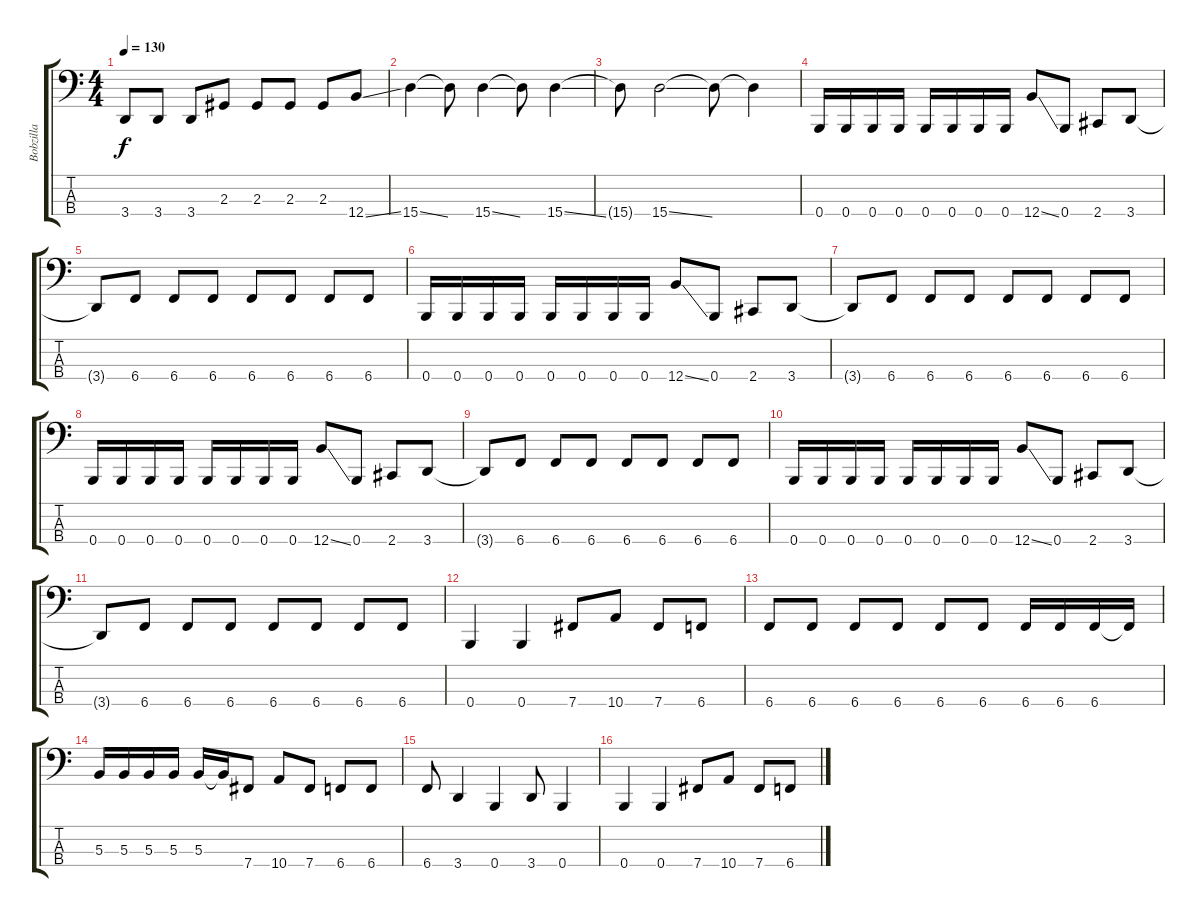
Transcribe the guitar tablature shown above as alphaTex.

\track ("Bobzilla" "Bobzilla") {instrument electricbasspick}
\staff {score tabs}
\tuning (E2 B1 Gb1 B0) {hide}
\ts (4 4)
\tempo 130
\clef f4
\ks c
3.4.8{dy f} 3.4.8 3.4.8 2.3.8 2.3.8 2.3.8 2.3.8 12.4{ss}.8 |
15.4{ss}.4 15.4{t}.8 15.4{ss}.4 15.4{t}.8 15.4{ss}.4 |
15.4{t}.8 15.4{ss}.2 15.4{t}.8 15.4{t}.4 |
0.4.16 0.4.16 0.4.16 0.4.16 0.4.16 0.4.16 0.4.16 0.4.16 12.4{ss}.8 0.4.8 2.4.8 3.4.8 |
3.4{t}.8 6.4.8 6.4.8 6.4.8 6.4.8 6.4.8 6.4.8 6.4.8 |
0.4.16 0.4.16 0.4.16 0.4.16 0.4.16 0.4.16 0.4.16 0.4.16 12.4{ss}.8 0.4.8 2.4.8 3.4.8 |
3.4{t}.8 6.4.8 6.4.8 6.4.8 6.4.8 6.4.8 6.4.8 6.4.8 |
0.4.16 0.4.16 0.4.16 0.4.16 0.4.16 0.4.16 0.4.16 0.4.16 12.4{ss}.8 0.4.8 2.4.8 3.4.8 |
3.4{t}.8 6.4.8 6.4.8 6.4.8 6.4.8 6.4.8 6.4.8 6.4.8 |
0.4.16 0.4.16 0.4.16 0.4.16 0.4.16 0.4.16 0.4.16 0.4.16 12.4{ss}.8 0.4.8 2.4.8 3.4.8 |
3.4{t}.8 6.4.8 6.4.8 6.4.8 6.4.8 6.4.8 6.4.8 6.4.8 |
0.4.4 0.4.4 7.4.8 10.4.8 7.4.8 6.4.8 |
6.4.8 6.4.8 6.4.8 6.4.8 6.4.8 6.4.8 6.4.16 6.4.16 6.4.16 6.4{t}.16 |
5.3.16 5.3.16 5.3.16 5.3.16 5.3.16 5.3{t}.16 7.4.8 10.4.8 7.4.8 6.4.8 6.4.8 |
6.4.8 3.4.4 0.4.4 3.4.8 0.4.4 |
0.4.4 0.4.4 7.4.8 10.4.8 7.4.8 6.4.8
